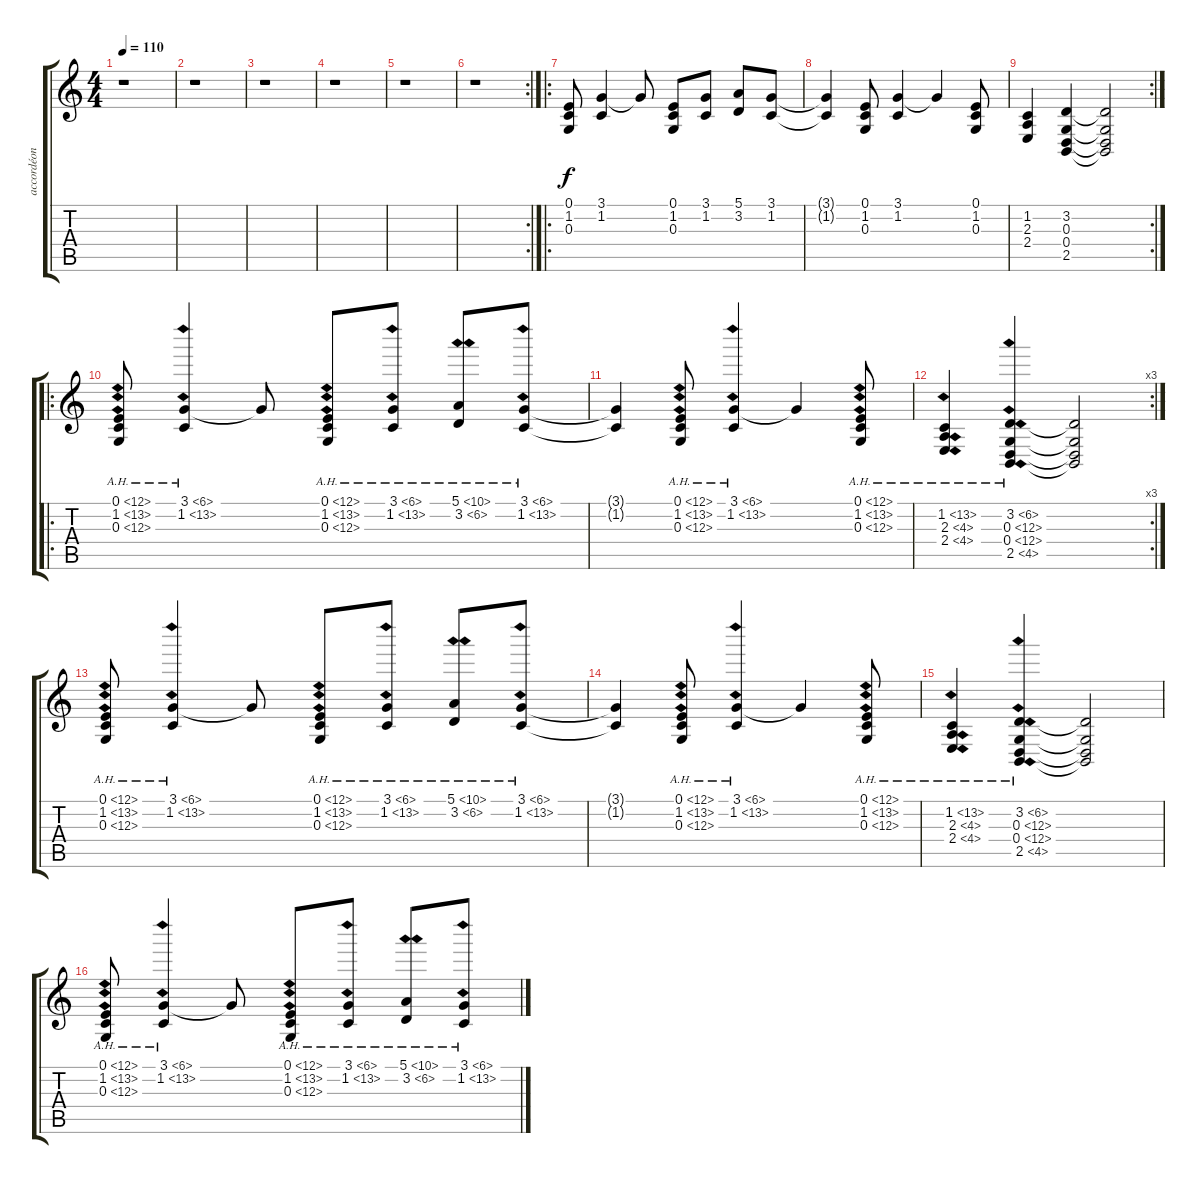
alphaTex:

\track ("accordéon" "accordéon") {instrument accordion}
\staff {score tabs}
\tuning (E4 B3 G3 D3 A2 E2) {hide}
\ts (4 4)
\tempo 110
\clef g2
\ks c
r.1{dy f} |
r.1 |
r.1 |
r.1 |
r.1 |
\rc 2
r.1 |
\ro
(0.1 1.2 0.3).8 (3.1 1.2).4 3.1{t}.8 (0.1 1.2 0.3).8 (3.1 1.2).8 (5.1 3.2).8 (3.1 1.2).8 |
(3.1{t} 1.2{t}).4 (0.1 1.2 0.3).8 (3.1 1.2).4 3.1{t}.4 (0.1 1.2 0.3).8 |
\rc 2
(1.2 2.3 2.4).4 (3.2 0.3 0.4 2.5).4 (3.2{t} 0.3{t} 0.4{t} 2.5{t}).2 |
\ro
(0.1{ah 12} 1.2{ah 12} 0.3{ah 12}).8 (3.1{ah 3} 1.2{ah 12}).4 3.1{t}.8 (0.1{ah 12} 1.2{ah 12} 0.3{ah 12}).8 (3.1{ah 3} 1.2{ah 12}).8 (5.1{ah 5} 3.2{ah 3}).8 (3.1{ah 3} 1.2{ah 12}).8 |
(3.1{t} 1.2{t}).4 (0.1{ah 12} 1.2{ah 12} 0.3{ah 12}).8 (3.1{ah 3} 1.2{ah 12}).4 3.1{t}.4 (0.1{ah 12} 1.2{ah 12} 0.3{ah 12}).8 |
\rc 3
(1.2{ah 12} 2.3{ah 2} 2.4{ah 2}).4 (3.2{ah 3} 0.3{ah 12} 0.4{ah 12} 2.5{ah 2}).4 (3.2{t} 0.3{t} 0.4{t} 2.5{t}).2 |
(0.1{ah 12} 1.2{ah 12} 0.3{ah 12}).8{volume 13} (3.1{ah 3} 1.2{ah 12}).4 3.1{t}.8 (0.1{ah 12} 1.2{ah 12} 0.3{ah 12}).8 (3.1{ah 3} 1.2{ah 12}).8 (5.1{ah 5} 3.2{ah 3}).8 (3.1{ah 3} 1.2{ah 12}).8 |
(3.1{t} 1.2{t}).4 (0.1{ah 12} 1.2{ah 12} 0.3{ah 12}).8 (3.1{ah 3} 1.2{ah 12}).4 3.1{t}.4 (0.1{ah 12} 1.2{ah 12} 0.3{ah 12}).8 |
(1.2{ah 12} 2.3{ah 2} 2.4{ah 2}).4 (3.2{ah 3} 0.3{ah 12} 0.4{ah 12} 2.5{ah 2}).4 (3.2{t} 0.3{t} 0.4{t} 2.5{t}).2 |
(0.1{ah 12} 1.2{ah 12} 0.3{ah 12}).8{volume 10} (3.1{ah 3} 1.2{ah 12}).4 3.1{t}.8 (0.1{ah 12} 1.2{ah 12} 0.3{ah 12}).8 (3.1{ah 3} 1.2{ah 12}).8 (5.1{ah 5} 3.2{ah 3}).8 (3.1{ah 3} 1.2{ah 12}).8
